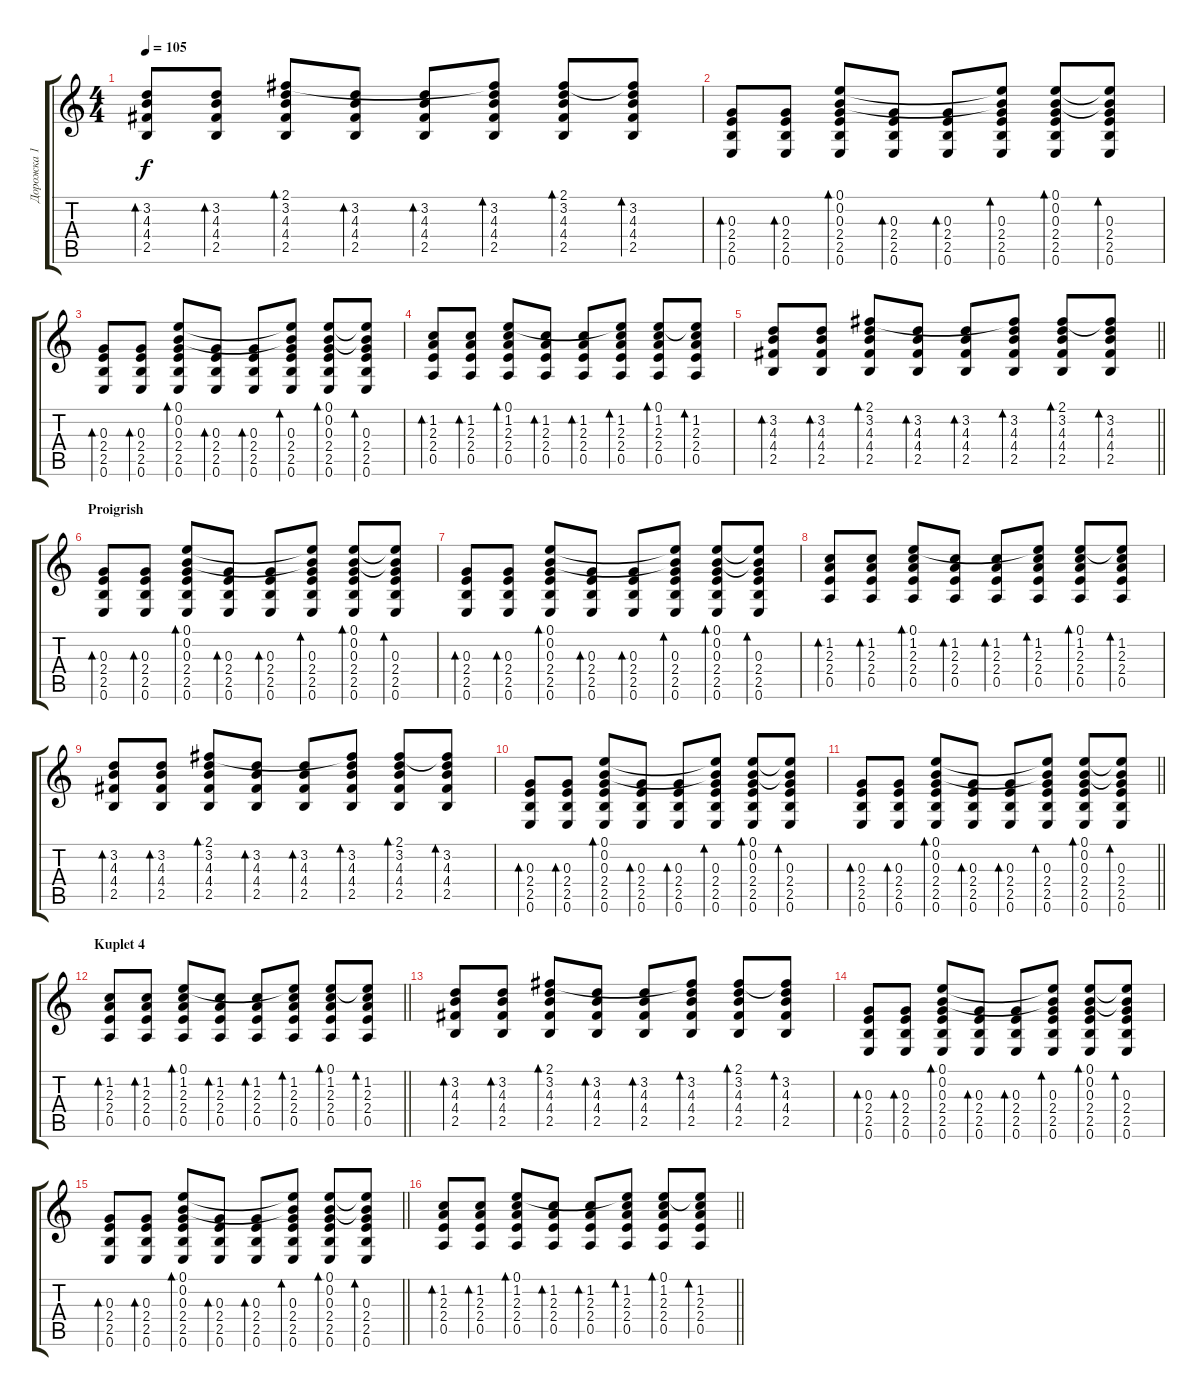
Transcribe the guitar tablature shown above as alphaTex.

\track ("Дорожка 1" "Дорожка 1") {instrument acousticguitarsteel}
\staff {score tabs}
\tuning (E4 B3 G3 D3 A2 E2) {hide}
\ts (4 4)
\tempo 105
\clef g2
\ks c
(3.2 4.3 4.4 2.5).8{bd 30 dy f} (3.2 4.3 4.4 2.5).8{bd 30} (2.1 3.2 4.3 4.4 2.5).8{bd 30} (3.2 4.3 4.4 2.5).8{bd 30} (3.2 4.3 4.4 2.5).8{bd 30} (2.1{t} 3.2 4.3 4.4 2.5).8{bd 30} (2.1 3.2 4.3 4.4 2.5).8{bd 30} (2.1{t} 3.2 4.3 4.4 2.5).8{bd 30} |
(0.3 2.4 2.5 0.6).8{bd 30} (0.3 2.4 2.5 0.6).8{bd 30} (0.1 0.2 0.3 2.4 2.5 0.6).8{bd 30} (0.3 2.4 2.5 0.6).8{bd 30} (0.3 2.4 2.5 0.6).8{bd 30} (0.1{t} 0.2{t} 0.3 2.4 2.5 0.6).8{bd 30} (0.1 0.2 0.3 2.4 2.5 0.6).8{bd 30} (0.1{t} 0.2{t} 0.3 2.4 2.5 0.6).8{bd 30} |
(0.3 2.4 2.5 0.6).8{bd 30} (0.3 2.4 2.5 0.6).8{bd 30} (0.1 0.2 0.3 2.4 2.5 0.6).8{bd 30} (0.3 2.4 2.5 0.6).8{bd 30} (0.3 2.4 2.5 0.6).8{bd 30} (0.1{t} 0.2{t} 0.3 2.4 2.5 0.6).8{bd 30} (0.1 0.2 0.3 2.4 2.5 0.6).8{bd 30} (0.1{t} 0.2{t} 0.3 2.4 2.5 0.6).8{bd 30} |
(1.2 2.3 2.4 0.5).8{bd 30} (1.2 2.3 2.4 0.5).8{bd 30} (0.1 1.2 2.3 2.4 0.5).8{bd 30} (1.2 2.3 2.4 0.5).8{bd 30} (1.2 2.3 2.4 0.5).8{bd 30} (0.1{t} 1.2 2.3 2.4 0.5).8{bd 30} (0.1 1.2 2.3 2.4 0.5).8{bd 30} (0.1{t} 1.2 2.3 2.4 0.5).8{bd 30} |
\barLineRight lightlight
(3.2 4.3 4.4 2.5).8{bd 30} (3.2 4.3 4.4 2.5).8{bd 30} (2.1 3.2 4.3 4.4 2.5).8{bd 30} (3.2 4.3 4.4 2.5).8{bd 30} (3.2 4.3 4.4 2.5).8{bd 30} (2.1{t} 3.2 4.3 4.4 2.5).8{bd 30} (2.1 3.2 4.3 4.4 2.5).8{bd 30} (2.1{t} 3.2 4.3 4.4 2.5).8{bd 30} |
\section ("" "Proigrish")
(0.3 2.4 2.5 0.6).8{bd 30} (0.3 2.4 2.5 0.6).8{bd 30} (0.1 0.2 0.3 2.4 2.5 0.6).8{bd 30} (0.3 2.4 2.5 0.6).8{bd 30} (0.3 2.4 2.5 0.6).8{bd 30} (0.1{t} 0.2{t} 0.3 2.4 2.5 0.6).8{bd 30} (0.1 0.2 0.3 2.4 2.5 0.6).8{bd 30} (0.1{t} 0.2{t} 0.3 2.4 2.5 0.6).8{bd 30} |
(0.3 2.4 2.5 0.6).8{bd 30} (0.3 2.4 2.5 0.6).8{bd 30} (0.1 0.2 0.3 2.4 2.5 0.6).8{bd 30} (0.3 2.4 2.5 0.6).8{bd 30} (0.3 2.4 2.5 0.6).8{bd 30} (0.1{t} 0.2{t} 0.3 2.4 2.5 0.6).8{bd 30} (0.1 0.2 0.3 2.4 2.5 0.6).8{bd 30} (0.1{t} 0.2{t} 0.3 2.4 2.5 0.6).8{bd 30} |
(1.2 2.3 2.4 0.5).8{bd 30} (1.2 2.3 2.4 0.5).8{bd 30} (0.1 1.2 2.3 2.4 0.5).8{bd 30} (1.2 2.3 2.4 0.5).8{bd 30} (1.2 2.3 2.4 0.5).8{bd 30} (0.1{t} 1.2 2.3 2.4 0.5).8{bd 30} (0.1 1.2 2.3 2.4 0.5).8{bd 30} (0.1{t} 1.2 2.3 2.4 0.5).8{bd 30} |
(3.2 4.3 4.4 2.5).8{bd 30} (3.2 4.3 4.4 2.5).8{bd 30} (2.1 3.2 4.3 4.4 2.5).8{bd 30} (3.2 4.3 4.4 2.5).8{bd 30} (3.2 4.3 4.4 2.5).8{bd 30} (2.1{t} 3.2 4.3 4.4 2.5).8{bd 30} (2.1 3.2 4.3 4.4 2.5).8{bd 30} (2.1{t} 3.2 4.3 4.4 2.5).8{bd 30} |
(0.3 2.4 2.5 0.6).8{bd 30} (0.3 2.4 2.5 0.6).8{bd 30} (0.1 0.2 0.3 2.4 2.5 0.6).8{bd 30} (0.3 2.4 2.5 0.6).8{bd 30} (0.3 2.4 2.5 0.6).8{bd 30} (0.1{t} 0.2{t} 0.3 2.4 2.5 0.6).8{bd 30} (0.1 0.2 0.3 2.4 2.5 0.6).8{bd 30} (0.1{t} 0.2{t} 0.3 2.4 2.5 0.6).8{bd 30} |
\barLineRight lightlight
(0.3 2.4 2.5 0.6).8{bd 30} (0.3 2.4 2.5 0.6).8{bd 30} (0.1 0.2 0.3 2.4 2.5 0.6).8{bd 30} (0.3 2.4 2.5 0.6).8{bd 30} (0.3 2.4 2.5 0.6).8{bd 30} (0.1{t} 0.2{t} 0.3 2.4 2.5 0.6).8{bd 30} (0.1 0.2 0.3 2.4 2.5 0.6).8{bd 30} (0.1{t} 0.2{t} 0.3 2.4 2.5 0.6).8{bd 30} |
\section ("" "Kuplet 4")
\barLineRight lightlight
(1.2 2.3 2.4 0.5).8{bd 30} (1.2 2.3 2.4 0.5).8{bd 30} (0.1 1.2 2.3 2.4 0.5).8{bd 30} (1.2 2.3 2.4 0.5).8{bd 30} (1.2 2.3 2.4 0.5).8{bd 30} (0.1{t} 1.2 2.3 2.4 0.5).8{bd 30} (0.1 1.2 2.3 2.4 0.5).8{bd 30} (0.1{t} 1.2 2.3 2.4 0.5).8{bd 30} |
(3.2 4.3 4.4 2.5).8{bd 30} (3.2 4.3 4.4 2.5).8{bd 30} (2.1 3.2 4.3 4.4 2.5).8{bd 30} (3.2 4.3 4.4 2.5).8{bd 30} (3.2 4.3 4.4 2.5).8{bd 30} (2.1{t} 3.2 4.3 4.4 2.5).8{bd 30} (2.1 3.2 4.3 4.4 2.5).8{bd 30} (2.1{t} 3.2 4.3 4.4 2.5).8{bd 30} |
(0.3 2.4 2.5 0.6).8{bd 30} (0.3 2.4 2.5 0.6).8{bd 30} (0.1 0.2 0.3 2.4 2.5 0.6).8{bd 30} (0.3 2.4 2.5 0.6).8{bd 30} (0.3 2.4 2.5 0.6).8{bd 30} (0.1{t} 0.2{t} 0.3 2.4 2.5 0.6).8{bd 30} (0.1 0.2 0.3 2.4 2.5 0.6).8{bd 30} (0.1{t} 0.2{t} 0.3 2.4 2.5 0.6).8{bd 30} |
\barLineRight lightlight
(0.3 2.4 2.5 0.6).8{bd 30} (0.3 2.4 2.5 0.6).8{bd 30} (0.1 0.2 0.3 2.4 2.5 0.6).8{bd 30} (0.3 2.4 2.5 0.6).8{bd 30} (0.3 2.4 2.5 0.6).8{bd 30} (0.1{t} 0.2{t} 0.3 2.4 2.5 0.6).8{bd 30} (0.1 0.2 0.3 2.4 2.5 0.6).8{bd 30} (0.1{t} 0.2{t} 0.3 2.4 2.5 0.6).8{bd 30} |
\barLineRight lightlight
(1.2 2.3 2.4 0.5).8{bd 30} (1.2 2.3 2.4 0.5).8{bd 30} (0.1 1.2 2.3 2.4 0.5).8{bd 30} (1.2 2.3 2.4 0.5).8{bd 30} (1.2 2.3 2.4 0.5).8{bd 30} (0.1{t} 1.2 2.3 2.4 0.5).8{bd 30} (0.1 1.2 2.3 2.4 0.5).8{bd 30} (0.1{t} 1.2 2.3 2.4 0.5).8{bd 30}
